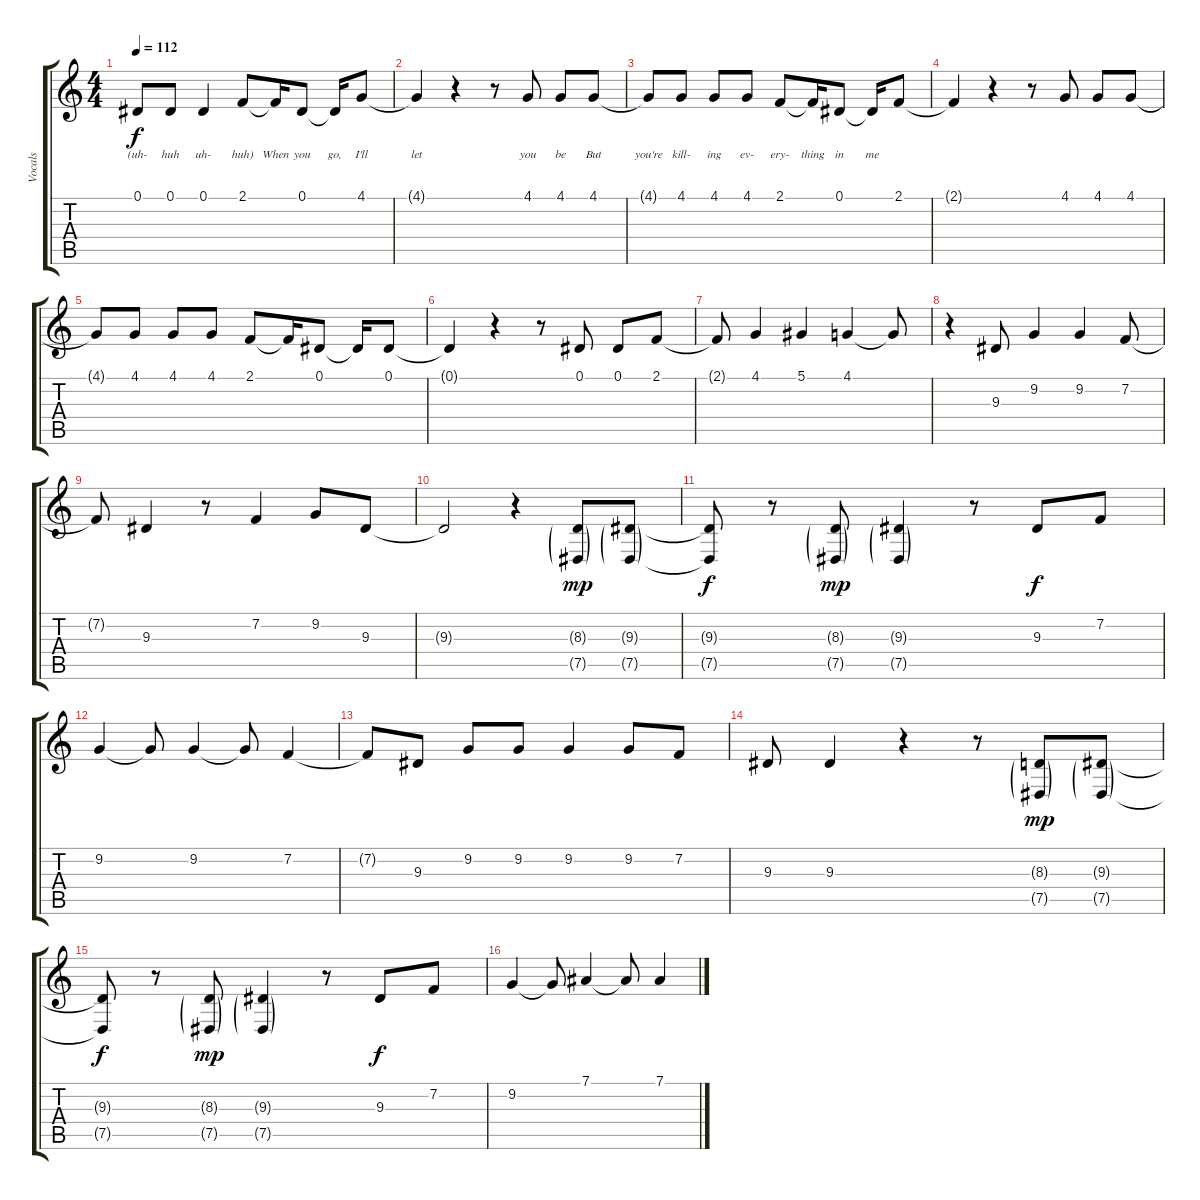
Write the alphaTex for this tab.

\track ("Vocals" "Vocals") {instrument lead6voice}
\staff {score tabs}
\tuning (Eb4 Bb3 Gb3 Db3 Ab2 Eb2) {hide}
\ts (4 4)
\tempo 112
\clef g2
\ks c
0.1{t}.8{lyrics (0 "(uh-") lyrics (1 "") lyrics (2 "") lyrics (3 "") lyrics (4 "") dy f} 0.1.8{lyrics (0 "huh") lyrics (1 "") lyrics (2 "") lyrics (3 "") lyrics (4 "")} 0.1.4{lyrics (0 "uh-") lyrics (1 "") lyrics (2 "") lyrics (3 "") lyrics (4 "")} 2.1.8{lyrics (0 "huh)") lyrics (1 "") lyrics (2 "") lyrics (3 "") lyrics (4 "")} 2.1{t}.16{lyrics (0 "When") lyrics (1 "") lyrics (2 "") lyrics (3 "") lyrics (4 "")} 0.1.8{lyrics (0 "you") lyrics (1 "") lyrics (2 "") lyrics (3 "") lyrics (4 "")} 0.1{t}.16{lyrics (0 "go,") lyrics (1 "") lyrics (2 "") lyrics (3 "") lyrics (4 "")} 4.1.8{lyrics (0 "I'll") lyrics (1 "") lyrics (2 "") lyrics (3 "") lyrics (4 "")} |
4.1{t}.4{lyrics (0 "let") lyrics (1 "") lyrics (2 "") lyrics (3 "") lyrics (4 "")} r.4 r.8 4.1.8{lyrics (0 "you") lyrics (1 "") lyrics (2 "") lyrics (3 "") lyrics (4 "")} 4.1.8{lyrics (0 "be") lyrics (1 "") lyrics (2 "") lyrics (3 "") lyrics (4 "")} 4.1.8{lyrics (0 "But") lyrics (1 "") lyrics (2 "") lyrics (3 "") lyrics (4 "")} |
4.1{t}.8{lyrics (0 "you're") lyrics (1 "") lyrics (2 "") lyrics (3 "") lyrics (4 "")} 4.1.8{lyrics (0 "kill-") lyrics (1 "") lyrics (2 "") lyrics (3 "") lyrics (4 "")} 4.1.8{lyrics (0 "ing") lyrics (1 "") lyrics (2 "") lyrics (3 "") lyrics (4 "")} 4.1.8{lyrics (0 "ev-") lyrics (1 "") lyrics (2 "") lyrics (3 "") lyrics (4 "")} 2.1.8{lyrics (0 "ery-") lyrics (1 "") lyrics (2 "") lyrics (3 "") lyrics (4 "")} 2.1{t}.16{lyrics (0 "thing") lyrics (1 "") lyrics (2 "") lyrics (3 "") lyrics (4 "")} 0.1.8{lyrics (0 "in") lyrics (1 "") lyrics (2 "") lyrics (3 "") lyrics (4 "")} 0.1{t}.16{lyrics (0 "me") lyrics (1 "") lyrics (2 "") lyrics (3 "") lyrics (4 "")} 2.1.8 |
2.1{t}.4 r.4 r.8 4.1.8 4.1.8 4.1.8 |
4.1{t}.8 4.1.8 4.1.8 4.1.8 2.1.8 2.1{t}.16 0.1.8 0.1{t}.16 0.1.8 |
0.1{t}.4 r.4 r.8 0.1.8 0.1.8 2.1.8 |
2.1{t}.8 4.1.4 5.1.4 4.1.4 4.1{t}.8 |
r.4 9.3.8 9.2.4 9.2.4 7.2.8 |
7.2{t}.8 9.3.4 r.8 7.2.4 9.2.8 9.3.8 |
9.3{t}.2 r.4 (8.3{g} 7.5{g}).8{dy mp} (9.3{g} 7.5{g}).8 |
(9.3{t} 7.5{t}).8{dy f} r.8 (8.3{g} 7.5{g}).8{dy mp} (9.3{g} 7.5{g}).4 r.8 9.3.8{dy f} 7.2.8 |
9.2.4 9.2{t}.8 9.2.4 9.2{t}.8 7.2.4 |
7.2{t}.8 9.3.8 9.2.8 9.2.8 9.2.4 9.2.8 7.2.8 |
9.3.8 9.3.4 r.4 r.8 (8.3{g} 7.5{g}).8{dy mp} (9.3{g} 7.5{g}).8 |
(9.3{t} 7.5{t}).8{dy f} r.8 (8.3{g} 7.5{g}).8{dy mp} (9.3{g} 7.5{g}).4 r.8 9.3.8{dy f} 7.2.8 |
9.2.4 9.2{t}.8 7.1.4 7.1{t}.8 7.1.4
